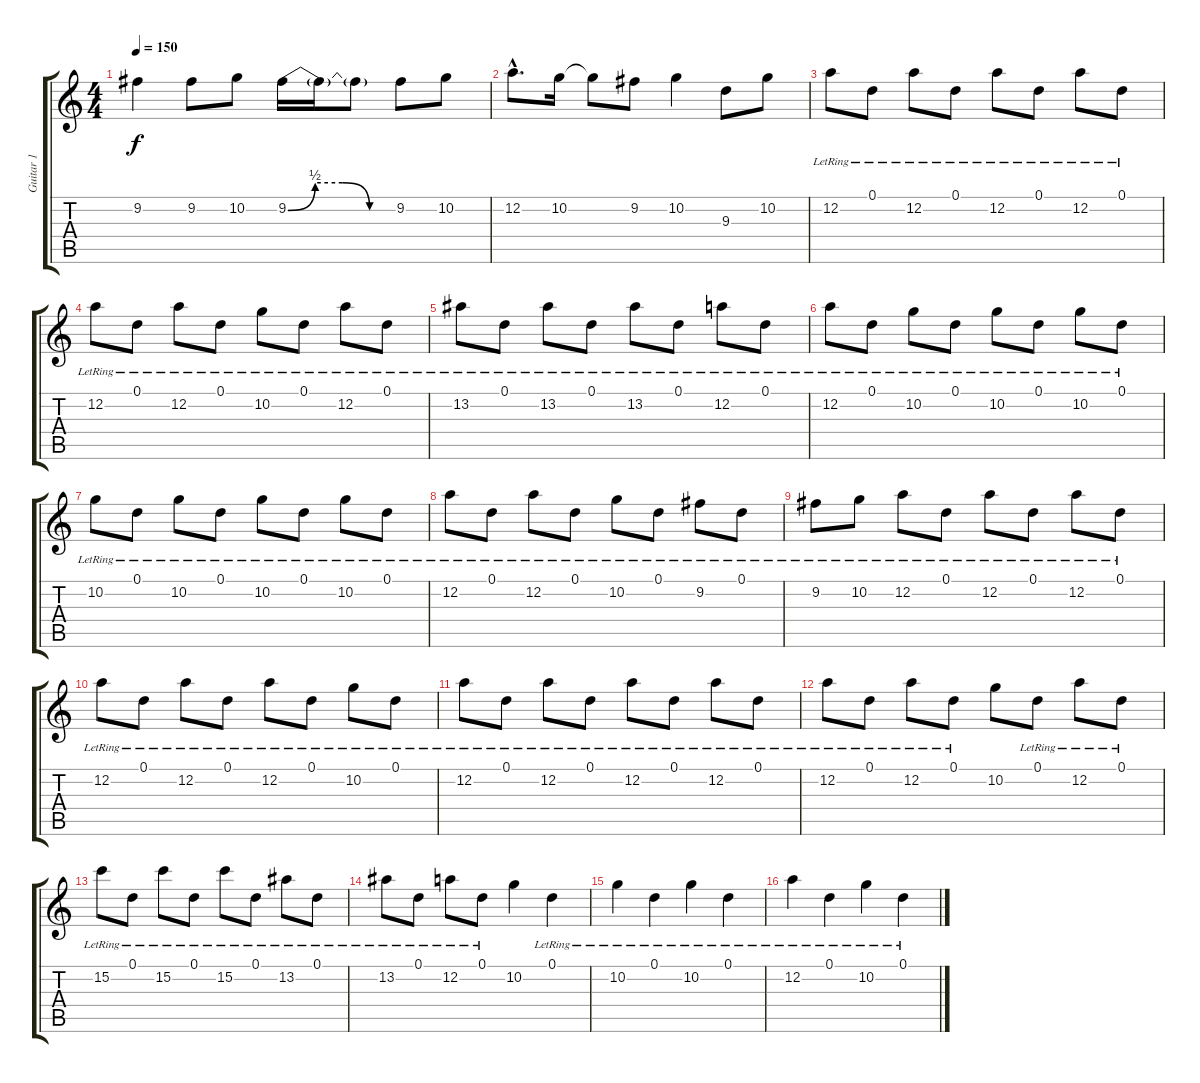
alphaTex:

\track ("Guitar 1" "Guitar 1") {instrument distortionguitar}
\staff {score tabs}
\tuning (D4 A3 F3 C3 G2 C2) {hide}
\ts (4 4)
\tempo 150
\clef g2
\ks c
9.2.4{dy f} 9.2.8 10.2.8 9.2{be (custom 0 0 15 2 30 2 45 0 60 0)}.16 9.2{t}.16 9.2{t}.8 9.2.8 10.2.8 |
12.2{hac}.8{d} 10.2.16 10.2{t}.8 9.2.8 10.2.4 9.3.8 10.2.8 |
12.2{lr}.8 0.1{lr}.8 12.2{lr}.8 0.1{lr}.8 12.2{lr}.8 0.1{lr}.8 12.2{lr}.8 0.1{lr}.8 |
12.2{lr}.8 0.1{lr}.8 12.2{lr}.8 0.1{lr}.8 10.2{lr}.8 0.1{lr}.8 12.2{lr}.8 0.1{lr}.8 |
13.2{lr}.8 0.1{lr}.8 13.2{lr}.8 0.1{lr}.8 13.2{lr}.8 0.1{lr}.8 12.2{lr}.8 0.1{lr}.8 |
12.2{lr}.8 0.1{lr}.8 10.2{lr}.8 0.1{lr}.8 10.2{lr}.8 0.1{lr}.8 10.2{lr}.8 0.1{lr}.8 |
10.2{lr}.8 0.1{lr}.8 10.2{lr}.8 0.1{lr}.8 10.2{lr}.8 0.1{lr}.8 10.2{lr}.8 0.1{lr}.8 |
12.2{lr}.8 0.1{lr}.8 12.2{lr}.8 0.1{lr}.8 10.2{lr}.8 0.1{lr}.8 9.2{lr}.8 0.1{lr}.8 |
9.2{lr}.8 10.2{lr}.8 12.2{lr}.8 0.1{lr}.8 12.2{lr}.8 0.1{lr}.8 12.2{lr}.8 0.1{lr}.8 |
12.2{lr}.8 0.1{lr}.8 12.2{lr}.8 0.1{lr}.8 12.2{lr}.8 0.1{lr}.8 10.2{lr}.8 0.1{lr}.8 |
12.2{lr}.8 0.1{lr}.8 12.2{lr}.8 0.1{lr}.8 12.2{lr}.8 0.1{lr}.8 12.2{lr}.8 0.1{lr}.8 |
12.2{lr}.8 0.1{lr}.8 12.2{lr}.8 0.1{lr}.8 10.2.8 0.1{lr}.8 12.2{lr}.8 0.1{lr}.8 |
15.2{lr}.8 0.1{lr}.8 15.2{lr}.8 0.1{lr}.8 15.2{lr}.8 0.1{lr}.8 13.2{lr}.8 0.1{lr}.8 |
13.2{lr}.8 0.1{lr}.8 12.2{lr}.8 0.1{lr}.8 10.2.4 0.1{lr}.4 |
10.2{lr}.4 0.1{lr}.4 10.2{lr}.4 0.1{lr}.4 |
12.2{lr}.4 0.1{lr}.4 10.2{lr}.4 0.1{lr}.4
